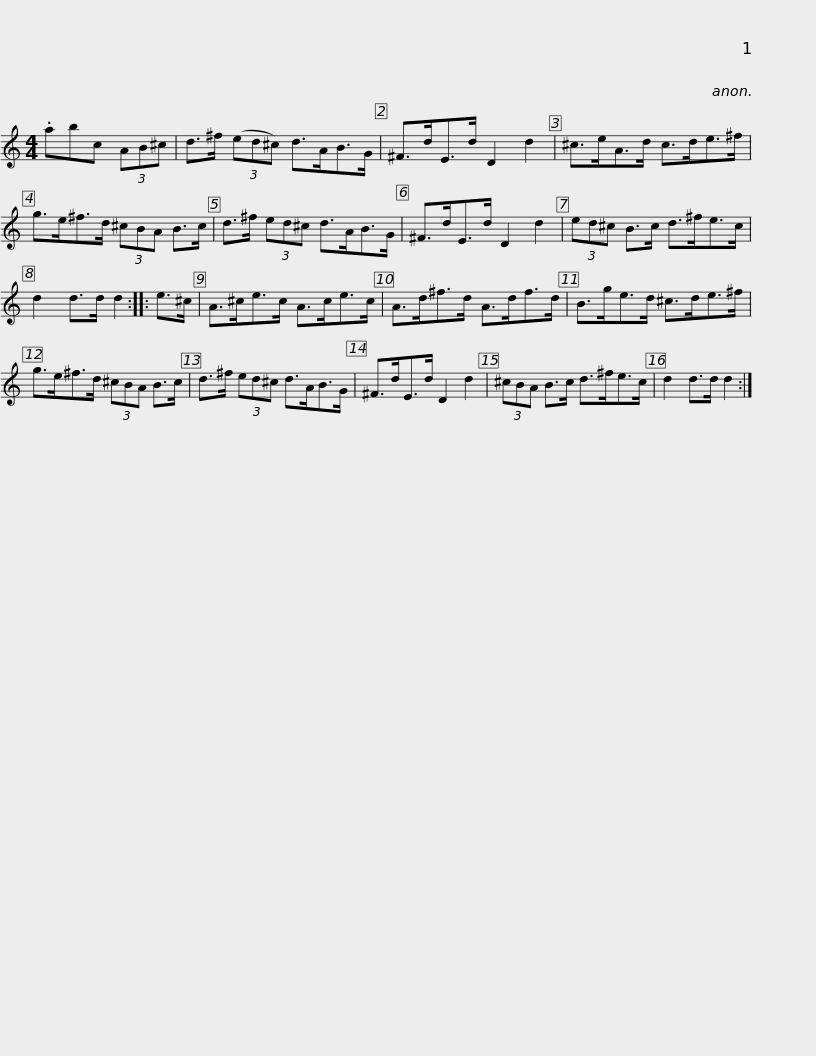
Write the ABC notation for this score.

X:1
L:1/8
M:4/4
I:linebreak $
K:C
V:1 treble
V:1
 .abc (3AB^c | d>^f (3(ed^c) d>AB>G | ^F>dE>d D2 d2 | ^c>eA>d c>de>^f | g>e^f>d (3^cBA B>c |$ %5
 d>^f (3ed^c d>AB>G | ^F>dE>d D2 d2 | (3ed^c B>c d>^fe>c | d2 d>d d2 :: e>^c | %10
 A>^ce>c A>ce>c |$ A>d^f>d A>df>d | B>ge>d ^c>de>^f | g>e^f>d (3^cBA B>c | d>^f (3ed^c d>AB>G |$ %15
 ^F>dE>d D2 d2 | (3^cBA B>c d>^fe>c | d2 d>d d2 :| %18
